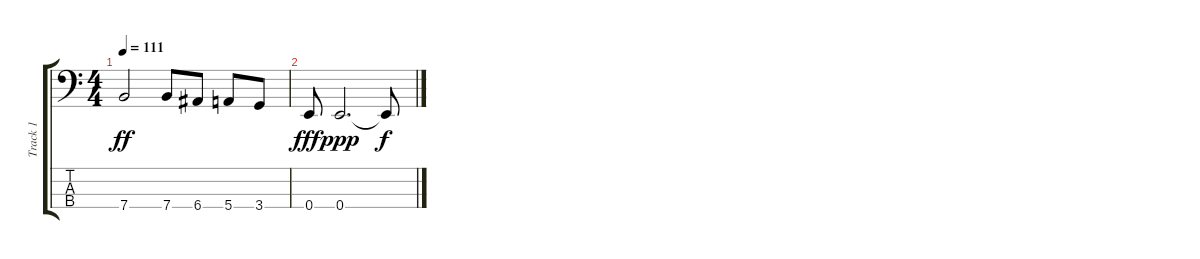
\track ("Track 1" "Track 1") {instrument contrabass}
\staff {score tabs}
\tuning (G2 D2 A1 E1) {hide}
\ts (4 4)
\tempo 111
\clef f4
\ks c
7.4.2{dy ff} 7.4.8 6.4.8 5.4.8 3.4.8 |
0.4.8{dy fff} 0.4.2{d dy ppp} 0.4{t}.8{dy f}
